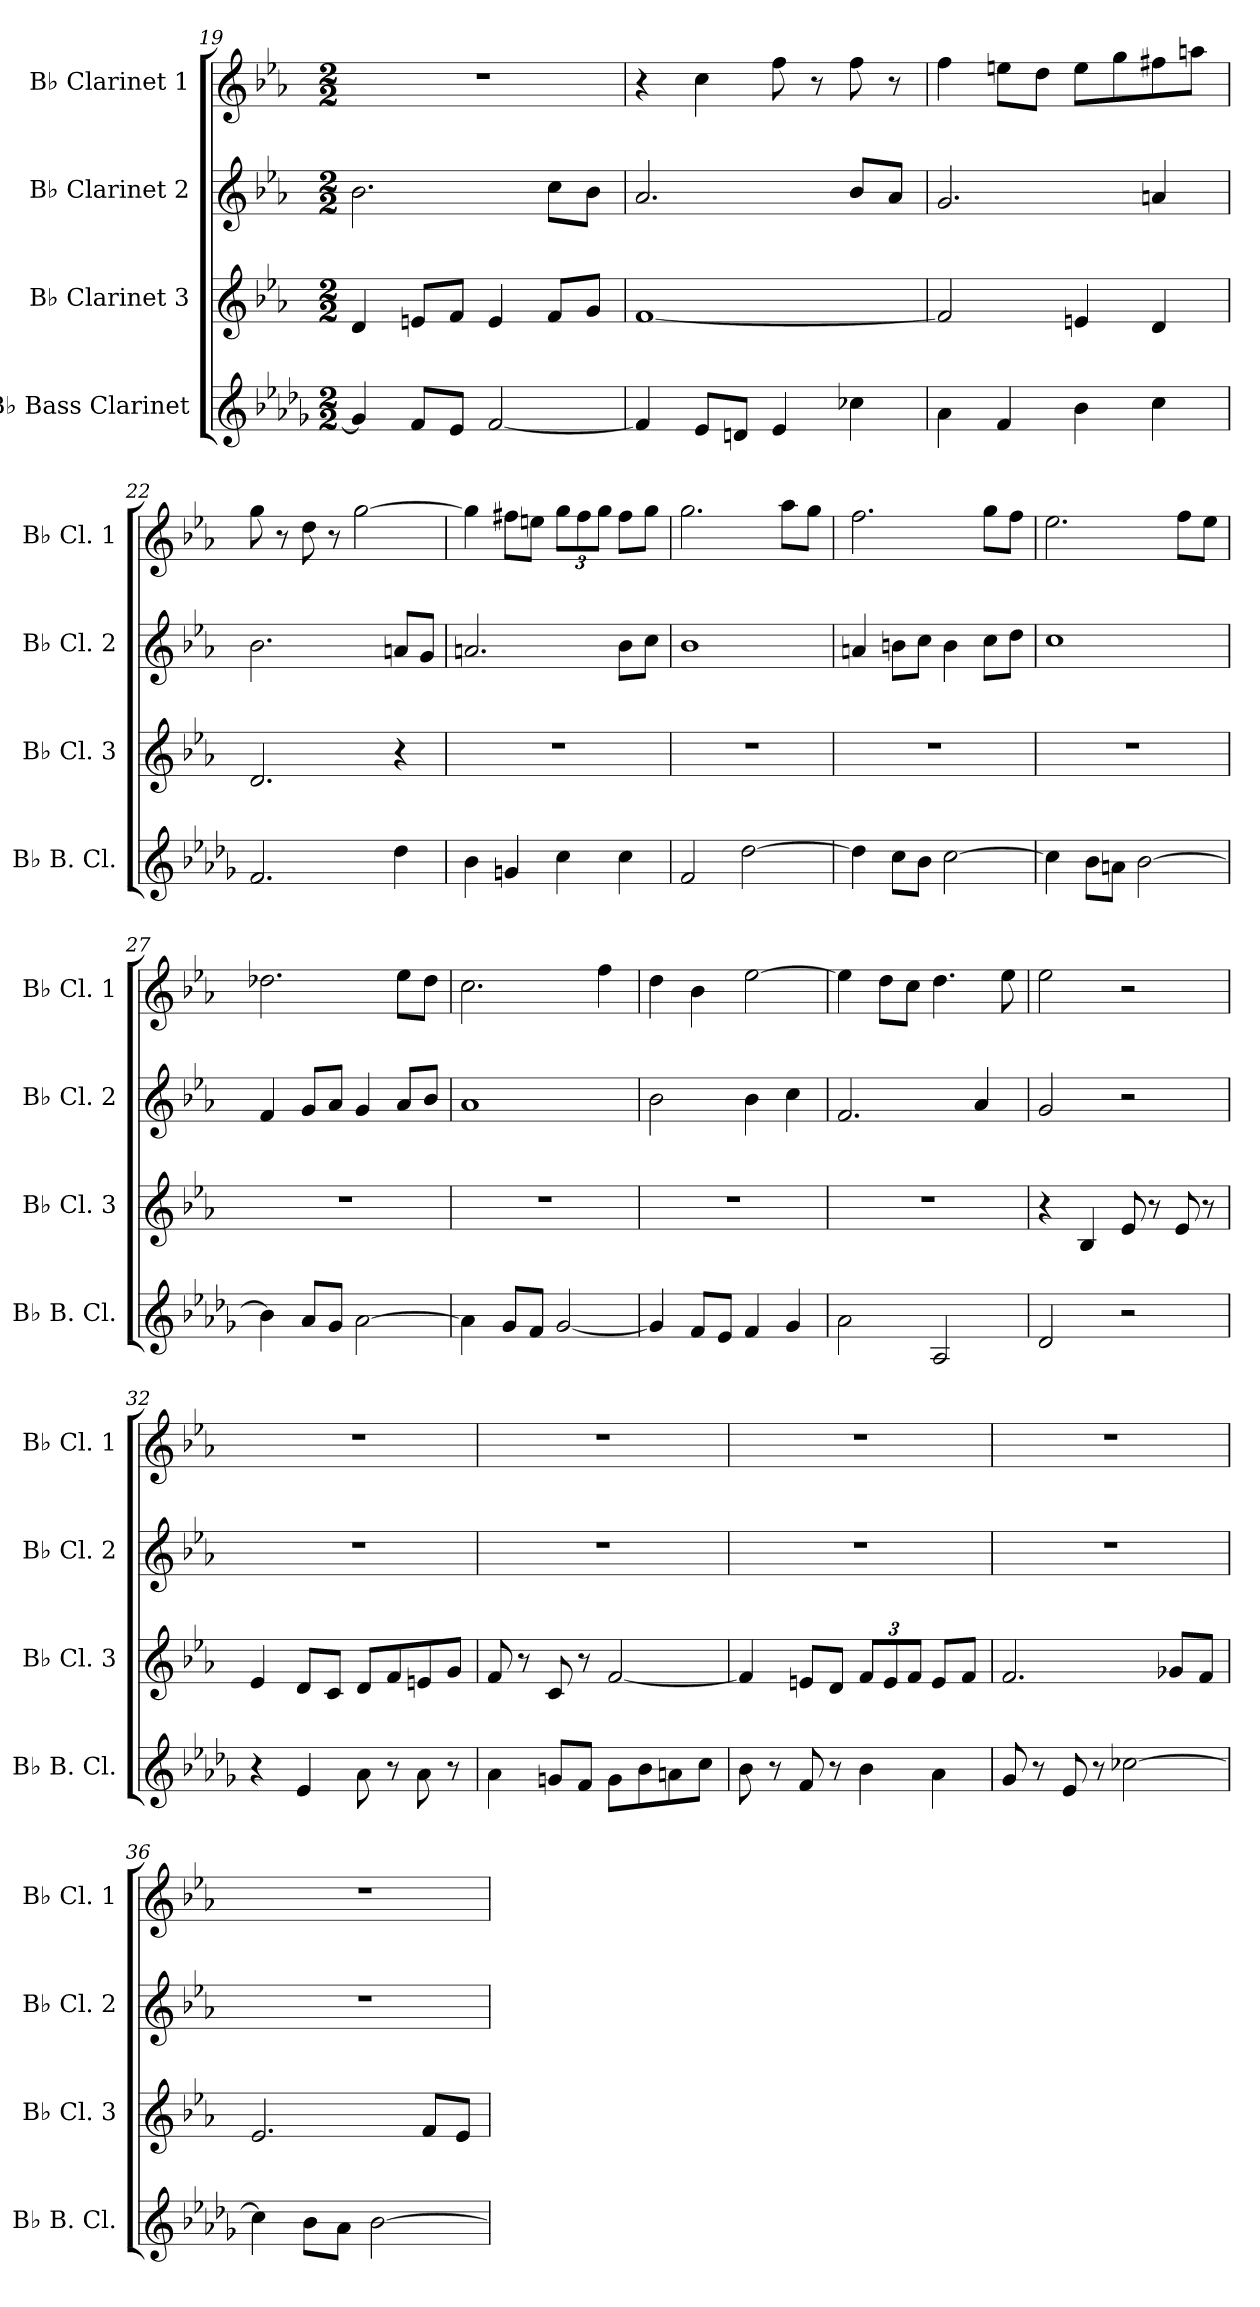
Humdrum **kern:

**kern	**kern	**kern	**kern
*part4	*part3	*part2	*part1
*staff4	*staff3	*staff2	*staff1
*I"B♭ Bass Clarinet	*I"B♭ Clarinet 3	*I"B♭ Clarinet 2	*I"B♭ Clarinet 1
*I'B♭ B. Cl.	*I'B♭ Cl. 3	*I'B♭ Cl. 2	*I'B♭ Cl. 1
*clefG2	*clefG2	*clefG2	*clefG2
*ITrd8c14	*ITrd1c2	*ITrd1c2	*ITrd1c2
*k[b-e-a-d-g-]	*k[b-e-a-d-g-]	*k[b-e-a-d-g-]	*k[b-e-a-d-g-]
*M2/2	*M2/2	*M2/2	*M2/2
=19	=19	=19	=19
4G-/]	4c/	2.a-\	1r
8F/L	8dn/L	.	.
8E-/J	8e-/J	.	.
[2F/	4d/	.	.
.	8e-/L	8b-\L	.
.	8f/J	8a-\J	.
=20	=20	=20	=20
4F/]	[1e-	2.g-/	4r
8E-/L	.	.	4b-\
8Dn/J	.	.	.
4E-/	.	.	8ee-\
.	.	.	8r
4c-X\	.	8a-/L	8ee-\
.	.	8g-/J	8r
=21	=21	=21	=21
4A-\	2e-/]	2.f/	4ee-\
4F/	.	.	8ddn\L
.	.	.	8cc\J
4B-\	4dn/	.	8dd\L
.	.	.	8ff\
4c\	4c/	4gn/	8een\
.	.	.	8ggn\J
=22	=22	=22	=22
2.F/	2.c/	2.a-\	8ff\
.	.	.	8r
.	.	.	8cc\
.	.	.	8r
.	.	.	[2ff\
4d-\	4r	8gn/L	.
.	.	8f/J	.
=23	=23	=23	=23
4B-\	1r	2.gn/	4ff\]
4Gn/	.	.	8een\L
.	.	.	8ddn\J
*	*	*	*Xbrackettup
4c\	.	.	12ff\L
.	.	.	12ee\
.	.	.	12ff\J
4c\	.	8a-\L	8ee\L
.	.	8b-\J	8ff\J
=24	=24	=24	=24
2F/	1r	1a-	2.ff\
[2d-\	.	.	.
.	.	.	8gg-\L
.	.	.	8ff\J
=25	=25	=25	=25
4d-\]	1r	4gn/	2.ee-\
8c\L	.	8an\L	.
8B-\J	.	8b-\J	.
[2c\	.	4a\	.
.	.	8b-\L	8ff\L
.	.	8cc\J	8ee-\J
=26	=26	=26	=26
4c\]	1r	1b-	2.dd-\
8B-\L	.	.	.
8An\J	.	.	.
[2B-\	.	.	.
.	.	.	8ee-\L
.	.	.	8dd-\J
=27	=27	=27	=27
4B-\]	1r	4e-/	2.cc-X\
8A-/L	.	8f/L	.
8G-/J	.	8g-/J	.
[2A-\	.	4f/	.
.	.	8g-/L	8dd-\L
.	.	8a-/J	8cc-\J
=28	=28	=28	=28
4A-\]	1r	1g-	2.b-\
8G-/L	.	.	.
8F/J	.	.	.
[2G-/	.	.	.
.	.	.	4ee-\
=29	=29	=29	=29
4G-/]	1r	2a-\	4cc\
8F/L	.	.	4a-\
8E-/J	.	.	.
4F/	.	4a-\	[2dd-\
4G-/	.	4b-\	.
=30	=30	=30	=30
2A-\	1r	2.e-/	4dd-\]
.	.	.	8cc\L
.	.	.	8b-\J
2AA-/	.	.	4.cc\
.	.	4g-/	.
.	.	.	8dd-\
=31	=31	=31	=31
2D-/	4r	2f/	2dd-\
.	4A-/	.	.
2r	8d-/	2r	2r
.	8r	.	.
.	8d-/	.	.
.	8r	.	.
=32	=32	=32	=32
4r	4d-/	1r	1r
4E-/	8c/L	.	.
.	8B-/J	.	.
8A-\	8c/L	.	.
8r	8e-/	.	.
8A-\	8dn/	.	.
8r	8f/J	.	.
=33	=33	=33	=33
4A-\	8e-/	1r	1r
.	8r	.	.
8Gn/L	8B-/	.	.
8F/J	8r	.	.
8G\L	[2e-/	.	.
8B-\	.	.	.
8An\	.	.	.
8c\J	.	.	.
=34	=34	=34	=34
8B-\	4e-/]	1r	1r
8r	.	.	.
8F/	8dn/L	.	.
8r	8c/J	.	.
*	*Xbrackettup	*	*
4B-\	12e-/L	.	.
.	12d/	.	.
.	12e-/J	.	.
4A-\	8d/L	.	.
.	8e-/J	.	.
=35	=35	=35	=35
8G-/	2.e-/	1r	1r
8r	.	.	.
8E-/	.	.	.
8r	.	.	.
[2c-X\	.	.	.
.	8f-X/L	.	.
.	8e-/J	.	.
=36	=36	=36	=36
4c-\]	2.d-/	1r	1r
8B-\L	.	.	.
8A-\J	.	.	.
[2B-\	.	.	.
.	8e-/L	.	.
.	8d-/J	.	.
=	=	=	=
*-	*-	*-	*-
